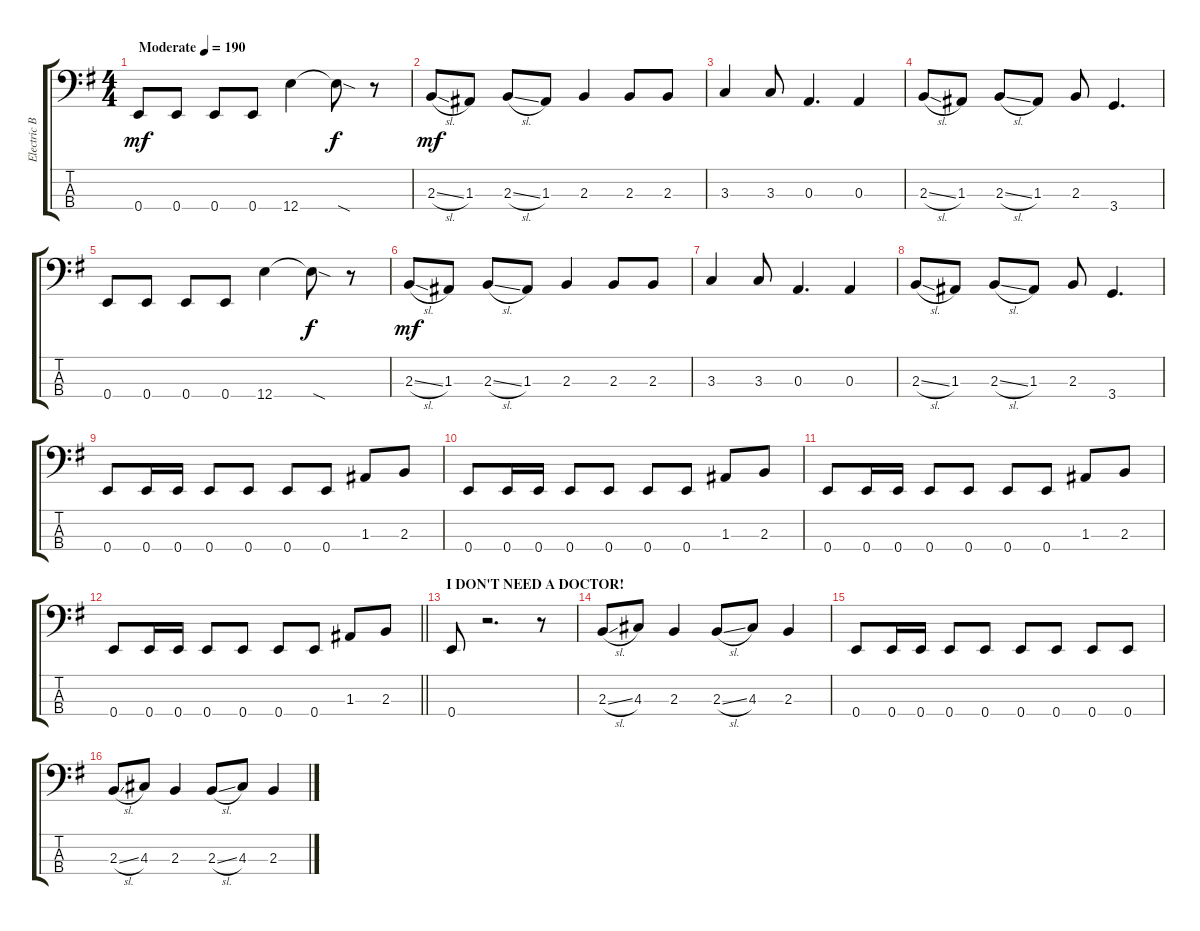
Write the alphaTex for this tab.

\track ("Electric Bass" "Electric B") {instrument electricbassfinger}
\staff {score tabs}
\tuning (G2 D2 A1 E1) {hide}
\ts (4 4)
\tempo (190 "Moderate")
\clef f4
\ks eminor
0.4.8{dy mf instrument electricbassfinger} 0.4.8 0.4.8 0.4.8 12.4.4 12.4{sod t}.8{dy f} r.8 |
2.3{sl}.8{dy mf} 1.3.8 2.3{sl}.8 1.3.8 2.3.4 2.3.8 2.3.8 |
3.3.4 3.3.8 0.3.4{d} 0.3.4 |
2.3{sl}.8 1.3.8 2.3{sl}.8 1.3.8 2.3.8 3.4.4{d} |
0.4.8 0.4.8 0.4.8 0.4.8 12.4.4 12.4{sod t}.8{dy f} r.8 |
2.3{sl}.8{dy mf} 1.3.8 2.3{sl}.8 1.3.8 2.3.4 2.3.8 2.3.8 |
3.3.4 3.3.8 0.3.4{d} 0.3.4 |
2.3{sl}.8 1.3.8 2.3{sl}.8 1.3.8 2.3.8 3.4.4{d} |
0.4.8 0.4.16 0.4.16 0.4.8 0.4.8 0.4.8 0.4.8 1.3.8 2.3.8 |
0.4.8 0.4.16 0.4.16 0.4.8 0.4.8 0.4.8 0.4.8 1.3.8 2.3.8 |
0.4.8 0.4.16 0.4.16 0.4.8 0.4.8 0.4.8 0.4.8 1.3.8 2.3.8 |
\barLineRight lightlight
0.4.8 0.4.16 0.4.16 0.4.8 0.4.8 0.4.8 0.4.8 1.3.8 2.3.8 |
\section ("" "I DON'T NEED A DOCTOR!")
0.4.8 r.2{d} r.8 |
2.3{sl}.8 4.3.8 2.3.4 2.3{sl}.8 4.3.8 2.3.4 |
0.4.8 0.4.16 0.4.16 0.4.8 0.4.8 0.4.8 0.4.8 0.4.8 0.4.8 |
2.3{sl}.8 4.3.8 2.3.4 2.3{sl}.8 4.3.8 2.3.4
